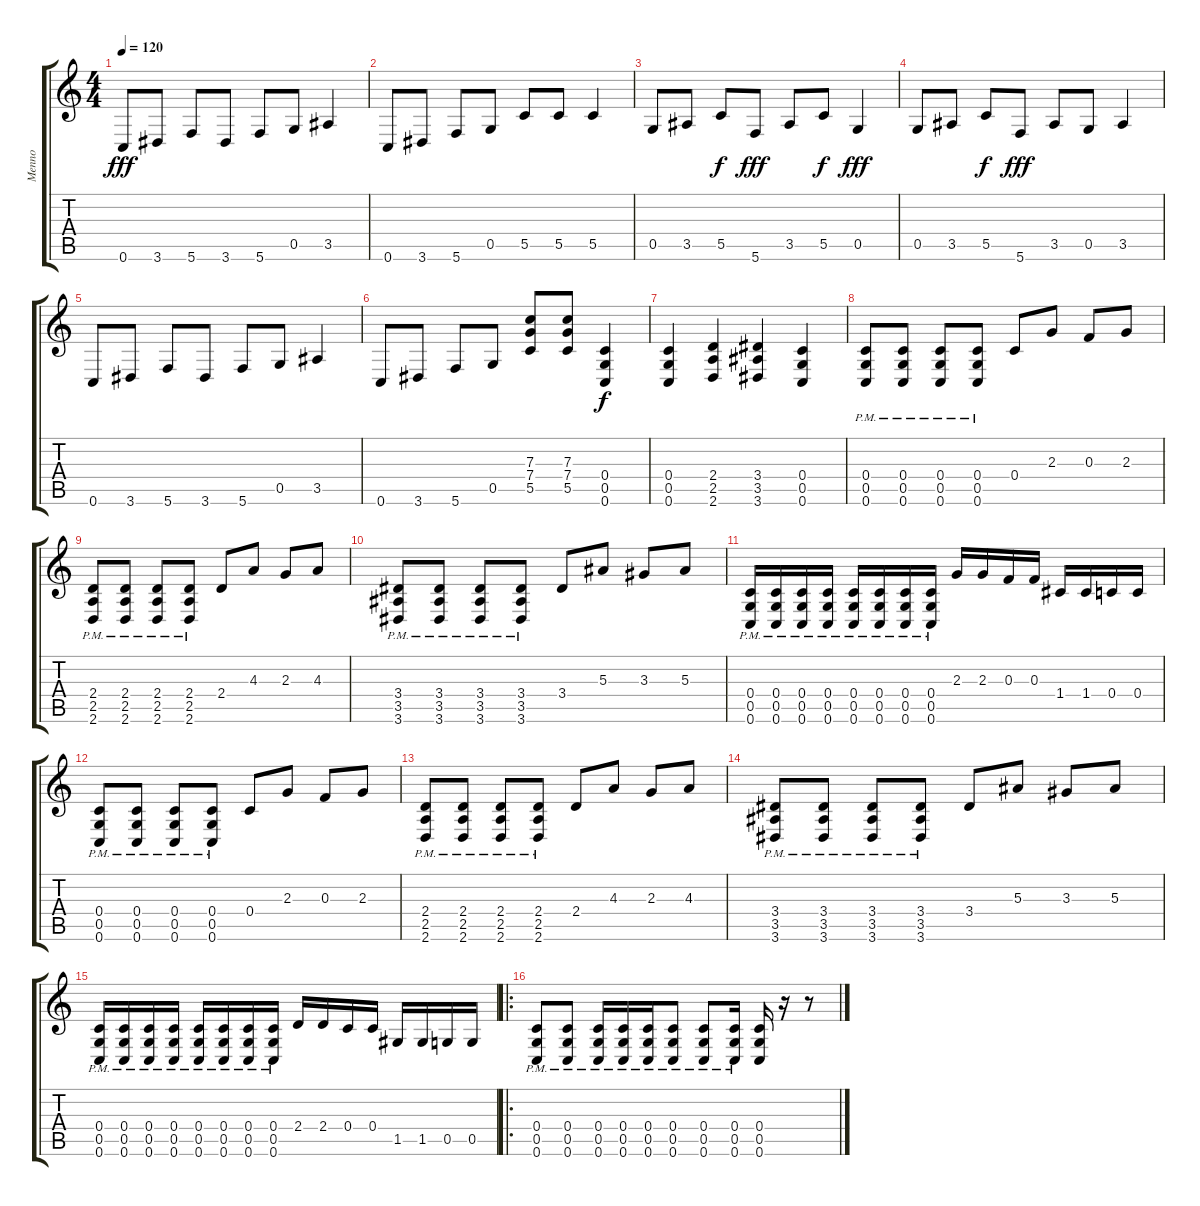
\track ("Menno" "Menno") {instrument distortionguitar}
\staff {score tabs}
\tuning (D4 A3 F3 C3 G2 C2) {hide}
\ts (4 4)
\tempo 120
\clef g2
\ks c
0.6.8{dy fff} 3.6.8 5.6.8 3.6.8 5.6.8 0.5.8 3.5.4 |
0.6.8 3.6.8 5.6.8 0.5.8 5.5.8 5.5.8 5.5.4 |
0.5.8 3.5.8 5.5.8{dy f} 5.6.8{dy fff} 3.5.8 5.5.8{dy f} 0.5.4{dy fff} |
0.5.8 3.5.8 5.5.8{dy f} 5.6.8{dy fff} 3.5.8 0.5.8 3.5.4 |
0.6.8 3.6.8 5.6.8 3.6.8 5.6.8 0.5.8 3.5.4 |
0.6.8 3.6.8 5.6.8 0.5.8 (7.3 7.4 5.5).8 (7.3 7.4 5.5).8 (0.4 0.5 0.6).4{dy f} |
(0.4 0.5 0.6).4 (2.4 2.5 2.6).4 (3.4 3.5 3.6).4 (0.4 0.5 0.6).4 |
(0.4{pm} 0.5{pm} 0.6{pm}).8 (0.4{pm} 0.5{pm} 0.6{pm}).8 (0.4{pm} 0.5{pm} 0.6{pm}).8 (0.4{pm} 0.5{pm} 0.6{pm}).8 0.4.8 2.3.8 0.3.8 2.3.8 |
(2.4{pm} 2.5{pm} 2.6{pm}).8 (2.4{pm} 2.5{pm} 2.6{pm}).8 (2.4{pm} 2.5{pm} 2.6{pm}).8 (2.4{pm} 2.5{pm} 2.6{pm}).8 2.4.8 4.3.8 2.3.8 4.3.8 |
(3.4{pm} 3.5{pm} 3.6{pm}).8 (3.4{pm} 3.5{pm} 3.6{pm}).8 (3.4{pm} 3.5{pm} 3.6{pm}).8 (3.4{pm} 3.5{pm} 3.6{pm}).8 3.4.8 5.3.8 3.3.8 5.3.8 |
(0.4{pm} 0.5{pm} 0.6{pm}).16 (0.4{pm} 0.5{pm} 0.6{pm}).16 (0.4{pm} 0.5{pm} 0.6{pm}).16 (0.4{pm} 0.5{pm} 0.6{pm}).16 (0.4{pm} 0.5{pm} 0.6{pm}).16 (0.4{pm} 0.5{pm} 0.6{pm}).16 (0.4{pm} 0.5{pm} 0.6{pm}).16 (0.4{pm} 0.5{pm} 0.6{pm}).16 2.3.16 2.3.16 0.3.16 0.3.16 1.4.16 1.4.16 0.4.16 0.4.16 |
(0.4{pm} 0.5{pm} 0.6{pm}).8 (0.4{pm} 0.5{pm} 0.6{pm}).8 (0.4{pm} 0.5{pm} 0.6{pm}).8 (0.4{pm} 0.5{pm} 0.6{pm}).8 0.4.8 2.3.8 0.3.8 2.3.8 |
(2.4{pm} 2.5{pm} 2.6{pm}).8 (2.4{pm} 2.5{pm} 2.6{pm}).8 (2.4{pm} 2.5{pm} 2.6{pm}).8 (2.4{pm} 2.5{pm} 2.6{pm}).8 2.4.8 4.3.8 2.3.8 4.3.8 |
(3.4{pm} 3.5{pm} 3.6{pm}).8 (3.4{pm} 3.5{pm} 3.6{pm}).8 (3.4{pm} 3.5{pm} 3.6{pm}).8 (3.4{pm} 3.5{pm} 3.6{pm}).8 3.4.8 5.3.8 3.3.8 5.3.8 |
(0.4{pm} 0.5{pm} 0.6{pm}).16 (0.4{pm} 0.5{pm} 0.6{pm}).16 (0.4{pm} 0.5{pm} 0.6{pm}).16 (0.4{pm} 0.5{pm} 0.6{pm}).16 (0.4{pm} 0.5{pm} 0.6{pm}).16 (0.4{pm} 0.5{pm} 0.6{pm}).16 (0.4{pm} 0.5{pm} 0.6{pm}).16 (0.4{pm} 0.5{pm} 0.6{pm}).16 2.4.16 2.4.16 0.4.16 0.4.16 1.5.16 1.5.16 0.5.16 0.5.16 |
\ro
(0.4{pm} 0.5{pm} 0.6{pm}).8 (0.4{pm} 0.5{pm} 0.6{pm}).8 (0.4{pm} 0.5{pm} 0.6{pm}).16 (0.4{pm} 0.5{pm} 0.6{pm}).16 (0.4{pm} 0.5{pm} 0.6{pm}).16 (0.4{pm} 0.5{pm} 0.6{pm}).8 (0.4{pm} 0.5{pm} 0.6{pm}).8 (0.4{pm} 0.5{pm} 0.6{pm}).16 (0.4 0.5 0.6).16 r.16 r.8
